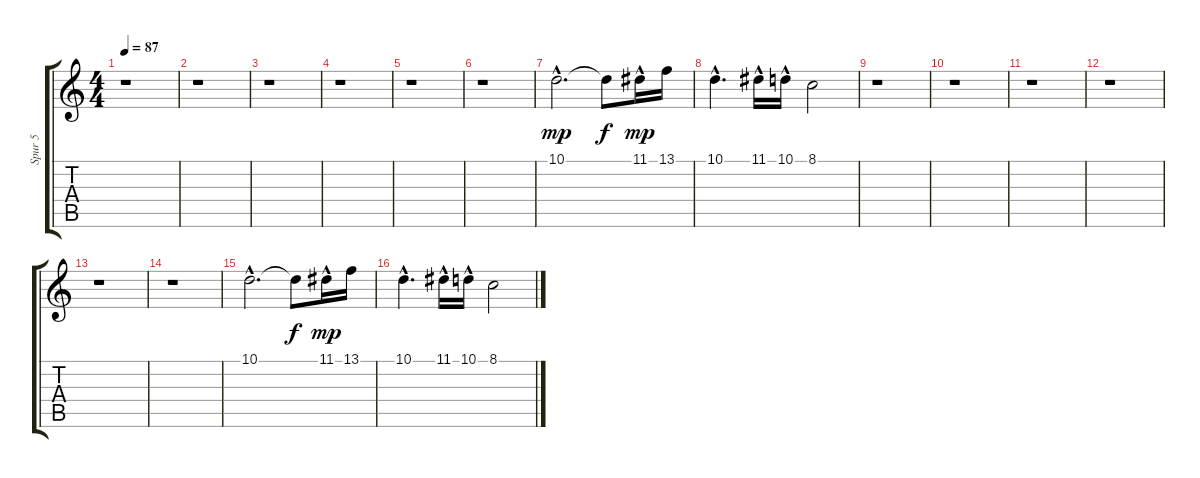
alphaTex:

\track ("Spur 5" "Spur 5") {instrument synthstrings1}
\staff {score tabs}
\tuning (E4 B3 G3 D3 A2 E2) {hide}
\ts (4 4)
\tempo 87
\clef g2
\ks c
r.1{dy f} |
r.1 |
r.1 |
r.1 |
r.1 |
r.1 |
10.1{hac}.2{d dy mp} 10.1{t}.8{dy f} 11.1{hac}.16{dy mp} 13.1.16 |
10.1{hac}.4{d} 11.1{hac}.16 10.1{hac}.16 8.1.2 |
r.1 |
r.1 |
r.1 |
r.1 |
r.1 |
r.1 |
10.1{hac}.2{d} 10.1{t}.8{dy f} 11.1{hac}.16{dy mp} 13.1.16 |
10.1{hac}.4{d} 11.1{hac}.16 10.1{hac}.16 8.1.2
